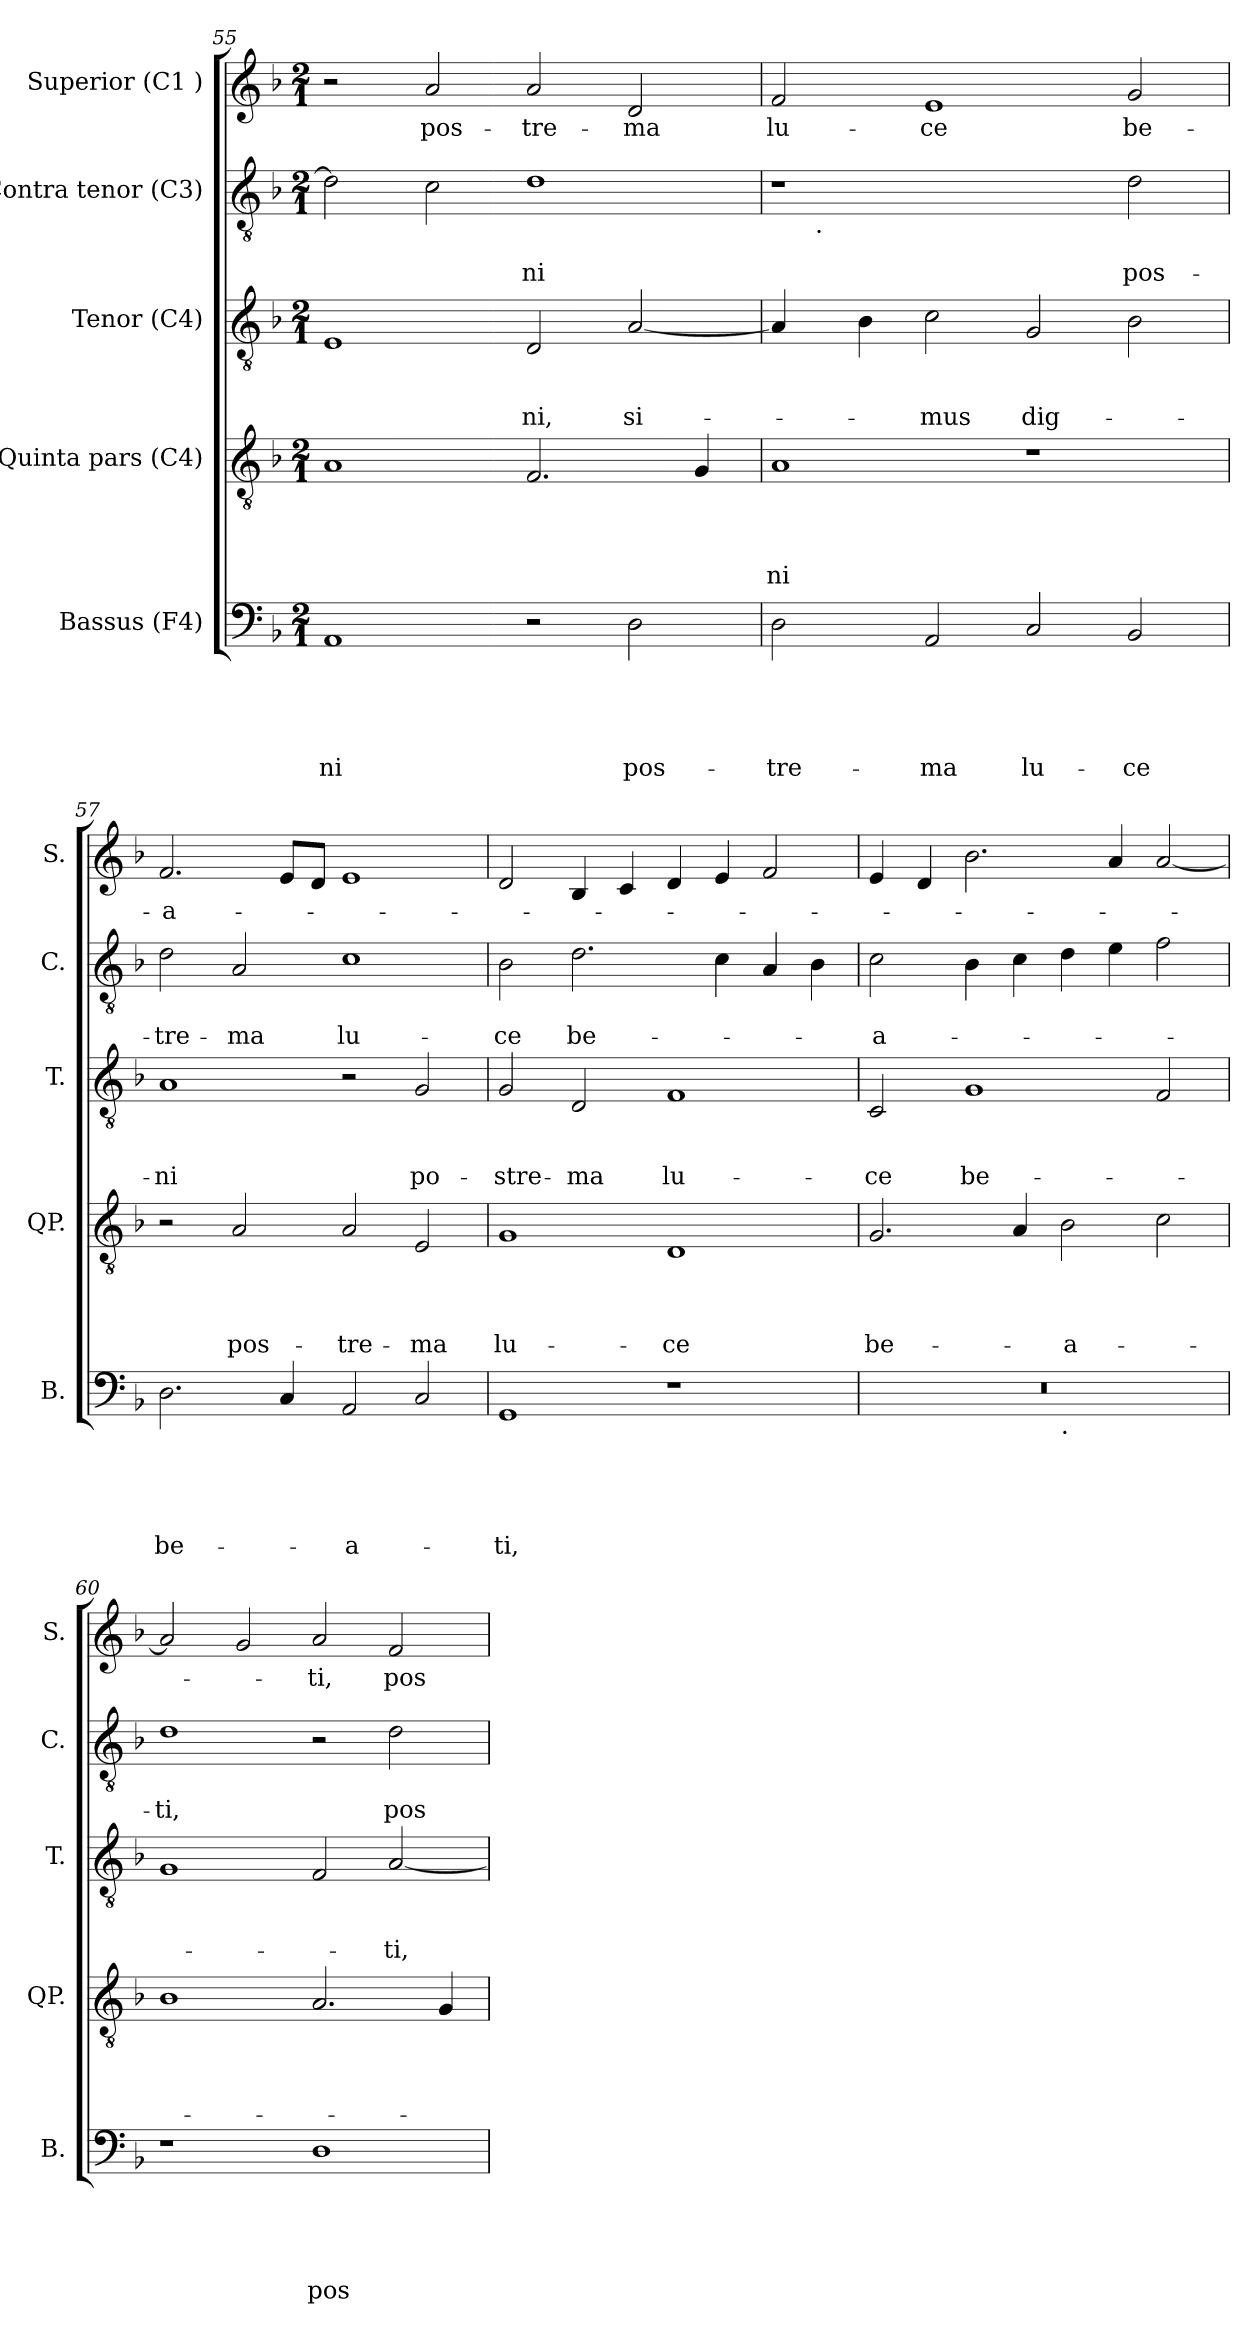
**kern	**text	**text	**text	**text	**text	**kern	**text	**text	**text	**text	**kern	**text	**text	**text	**kern	**text	**text	**kern	**text
*part5	*part5	*part5	*part5	*part5	*part5	*part4	*part4	*part4	*part4	*part4	*part3	*part3	*part3	*part3	*part2	*part2	*part2	*part1	*part1
*staff5	*staff5	*staff5	*staff5	*staff5	*staff5	*staff4	*staff4	*staff4	*staff4	*staff4	*staff3	*staff3	*staff3	*staff3	*staff2	*staff2	*staff2	*staff1	*staff1
*I"Bassus (F4)	*	*	*	*	*	*I"Quinta pars (C4)	*	*	*	*	*I"Tenor (C4)	*	*	*	*I"Contra tenor (C3)	*	*	*I"Superior (C1 )	*
*I'B.	*	*	*	*	*	*I'QP.	*	*	*	*	*I'T.	*	*	*	*I'C.	*	*	*I'S.	*
*clefF4	*	*	*	*	*	*clefGv2	*	*	*	*	*clefGv2	*	*	*	*clefGv2	*	*	*clefG2	*
*k[b-]	*	*	*	*	*	*k[b-]	*	*	*	*	*k[b-]	*	*	*	*k[b-]	*	*	*k[b-]	*
*F:	*	*	*	*	*	*F:	*	*	*	*	*F:	*	*	*	*F:	*	*	*F:	*
*M2/1	*	*	*	*	*	*M2/1	*	*	*	*	*M2/1	*	*	*	*M2/1	*	*	*M2/1	*
=55	=55	=55	=55	=55	=55	=55	=55	=55	=55	=55	=55	=55	=55	=55	=55	=55	=55	=55	=55
!	!	!	!	!	!LO:LY:b	!	!	!	!	!	!	!	!	!	!	!	!	!	!
1AA	.	.	.	.	-ni	1A	.	.	.	.	1E	.	.	.	2d\]	.	.	2r	.
!	!	!	!	!	!	!	!	!	!	!	!	!	!	!	!	!	!	!	!LO:LY:b
.	.	.	.	.	.	.	.	.	.	.	.	.	.	.	2c\	.	.	2a/	pos-
!	!	!	!	!	!	!	!	!	!	!	!	!	!	!LO:LY:b	!	!	!LO:LY:b	!	!LO:LY:b
2r	.	.	.	.	.	2.F/	.	.	.	.	2D/	.	.	-ni,	1d	.	-ni	2a/	-tre-
!	!	!	!	!	!LO:LY:b	!	!	!	!	!	!	!	!	!LO:LY:b	!	!	!	!	!LO:LY:b
2D\	.	.	.	.	pos-	.	.	.	.	.	[<2A/	.	.	si-	.	.	.	2d/	-ma
.	.	.	.	.	.	4G/	.	.	.	.	.	.	.	.	.	.	.	.	.
=56	=56	=56	=56	=56	=56	=56	=56	=56	=56	=56	=56	=56	=56	=56	=56	=56	=56	=56	=56
!	!	!	!	!	!LO:LY:b	!	!	!	!	!LO:LY:b	!	!	!	!	!	!	!	!	!LO:LY:b
*	*	*	*	*	*	*	*	*	*	*	*	*	*	*	*^	*	*	*	*
2D\	.	.	.	.	-tre-	1A	.	.	.	-ni	4A/]	.	.	.	1r	8ryy	.	.	2f/	lu-
!	!	!	!	!	!	!	!	!	!	!	!	!	!	!	!	!LO:TX:b:t=.	!	!	!	!
.	.	.	.	.	.	.	.	.	.	.	.	.	.	.	.	1...ryy	.	.	.	.
.	.	.	.	.	.	.	.	.	.	.	4B-\	.	.	.	.	.	.	.	.	.
!	!	!	!	!	!LO:LY:b	!	!	!	!	!	!	!	!	!LO:LY:b	!	!	!	!	!	!LO:LY:b
2AA/	.	.	.	.	-ma	.	.	.	.	.	2c\	.	.	-mus	.	.	.	.	1e	-ce
!	!	!	!	!	!LO:LY:b	!	!	!	!	!	!	!	!	!LO:LY:b	!	!	!	!	!	!
2C/	.	.	.	.	lu-	1r	.	.	.	.	2G/	.	.	dig-	2ryy	.	.	.	.	.
!	!	!	!	!	!LO:LY:b	!	!	!	!	!	!	!	!	!	!	!	!	!LO:LY:b	!	!LO:LY:b
2BB-/	.	.	.	.	-ce	.	.	.	.	.	2B-\	.	.	.	2d\	.	.	pos-	2g/	be-
!!LO:PB:g=z
=57	=57	=57	=57	=57	=57	=57	=57	=57	=57	=57	=57	=57	=57	=57	=57	=57	=57	=57	=57	=57
!	!	!	!	!	!LO:LY:b	!	!	!	!	!	!	!	!	!LO:LY:b:rj	!	!	!	!LO:LY:b	!	!LO:LY:b
*	*	*	*	*	*	*	*	*	*	*	*	*	*	*	*v	*v	*	*	*	*
2.D\	.	.	.	.	be-	2r	.	.	.	.	1A	.	.	-ni	2d\	.	-tre-	2.f/	-a-
!	!	!	!	!	!	!	!	!	!	!LO:LY:b	!	!	!	!	!	!	!LO:LY:b	!	!
.	.	.	.	.	.	2A/	.	.	.	pos-	.	.	.	.	2A/	.	-ma	.	.
4C/	.	.	.	.	.	.	.	.	.	.	.	.	.	.	.	.	.	8e/L	.
.	.	.	.	.	.	.	.	.	.	.	.	.	.	.	.	.	.	8d/J	.
!	!	!	!	!	!LO:LY:b	!	!	!	!	!LO:LY:b	!	!	!	!	!	!	!LO:LY:b	!	!
2AA/	.	.	.	.	-a-	2A/	.	.	.	-tre-	2r	.	.	.	1c	.	lu-	1e	.
!	!	!	!	!	!	!	!	!	!	!LO:LY:b	!	!	!	!LO:LY:b	!	!	!	!	!
2C/	.	.	.	.	.	2E/	.	.	.	-ma	2G/	.	.	po-	.	.	.	.	.
=58	=58	=58	=58	=58	=58	=58	=58	=58	=58	=58	=58	=58	=58	=58	=58	=58	=58	=58	=58
!	!	!	!	!	!LO:LY:b	!	!	!	!	!LO:LY:b	!	!	!	!LO:LY:b	!	!	!LO:LY:b	!	!
1GG	.	.	.	.	-ti,	1G	.	.	.	lu-	2G/	.	.	-stre-	2B-\	.	-ce	2d/	.
!	!	!	!	!	!	!	!	!	!	!	!	!	!	!LO:LY:b	!	!	!LO:LY:b	!	!
.	.	.	.	.	.	.	.	.	.	.	2D/	.	.	-ma	2.d\	.	be-	4B-/	.
.	.	.	.	.	.	.	.	.	.	.	.	.	.	.	.	.	.	4c/	.
!	!	!	!	!	!	!	!	!	!	!LO:LY:b	!	!	!	!LO:LY:b	!	!	!	!	!
1r	.	.	.	.	.	1D	.	.	.	-ce	1F	.	.	lu-	.	.	.	4d/	.
.	.	.	.	.	.	.	.	.	.	.	.	.	.	.	4c\	.	.	4e/	.
.	.	.	.	.	.	.	.	.	.	.	.	.	.	.	4A/	.	.	2f/	.
.	.	.	.	.	.	.	.	.	.	.	.	.	.	.	4B-\	.	.	.	.
=59	=59	=59	=59	=59	=59	=59	=59	=59	=59	=59	=59	=59	=59	=59	=59	=59	=59	=59	=59
!	!	!	!	!	!	!	!	!	!	!LO:LY:b	!	!	!	!LO:LY:b	!	!	!LO:LY:b	!	!
*^	*	*	*	*	*	*	*	*	*	*	*	*	*	*	*	*	*	*	*
0r	1ryy	.	.	.	.	.	2.G/	.	.	.	be-	2C/	.	.	-ce	2c\	.	-a-	4e/	.
.	.	.	.	.	.	.	.	.	.	.	.	.	.	.	.	.	.	.	4d/	.
!	!	!	!	!	!	!	!	!	!	!	!	!	!	!	!LO:LY:b	!	!	!	!	!
.	.	.	.	.	.	.	.	.	.	.	.	1G	.	.	be-	4B-\	.	.	2.b-\	.
.	.	.	.	.	.	.	4A/	.	.	.	.	.	.	.	.	4c\	.	.	.	.
!	!LO:TX:b:t=.	!	!	!	!	!	!	!	!	!	!	!	!	!	!	!	!	!	!	!
!	!	!	!	!	!	!	!	!	!	!	!LO:LY:b	!	!	!	!	!	!	!	!	!
.	1ryy	.	.	.	.	.	2B-\	.	.	.	-a-	.	.	.	.	4d\	.	.	.	.
.	.	.	.	.	.	.	.	.	.	.	.	.	.	.	.	4e\	.	.	4a/	.
.	.	.	.	.	.	.	2c\	.	.	.	.	2F/	.	.	.	2f\	.	.	[<2a/	.
=60	=60	=60	=60	=60	=60	=60	=60	=60	=60	=60	=60	=60	=60	=60	=60	=60	=60	=60	=60	=60
!	!	!	!	!	!	!	!	!	!	!	!	!	!	!	!	!	!	!LO:LY:b	!	!
*v	*v	*	*	*	*	*	*	*	*	*	*	*	*	*	*	*	*	*	*	*
1r	.	.	.	.	.	1B-	.	.	.	.	1G	.	.	.	1d	.	-ti,	2a/]	.
.	.	.	.	.	.	.	.	.	.	.	.	.	.	.	.	.	.	2g/	.
!	!	!	!	!	!LO:LY:b	!	!	!	!	!	!	!	!	!	!	!	!	!	!LO:LY:b
1D	.	.	.	.	pos-	2.A/	.	.	.	.	2F/	.	.	.	2r	.	.	2a/	-ti,
!	!	!	!	!	!	!	!	!	!	!	!	!	!	!LO:LY:b	!	!	!LO:LY:b	!	!LO:LY:b
.	.	.	.	.	.	.	.	.	.	.	[<2A/	.	.	-ti,	2d\	.	pos-	2f/	pos-
.	.	.	.	.	.	4G/	.	.	.	.	.	.	.	.	.	.	.	.	.
=	=	=	=	=	=	=	=	=	=	=	=	=	=	=	=	=	=	=	=
*-	*-	*-	*-	*-	*-	*-	*-	*-	*-	*-	*-	*-	*-	*-	*-	*-	*-	*-	*-
